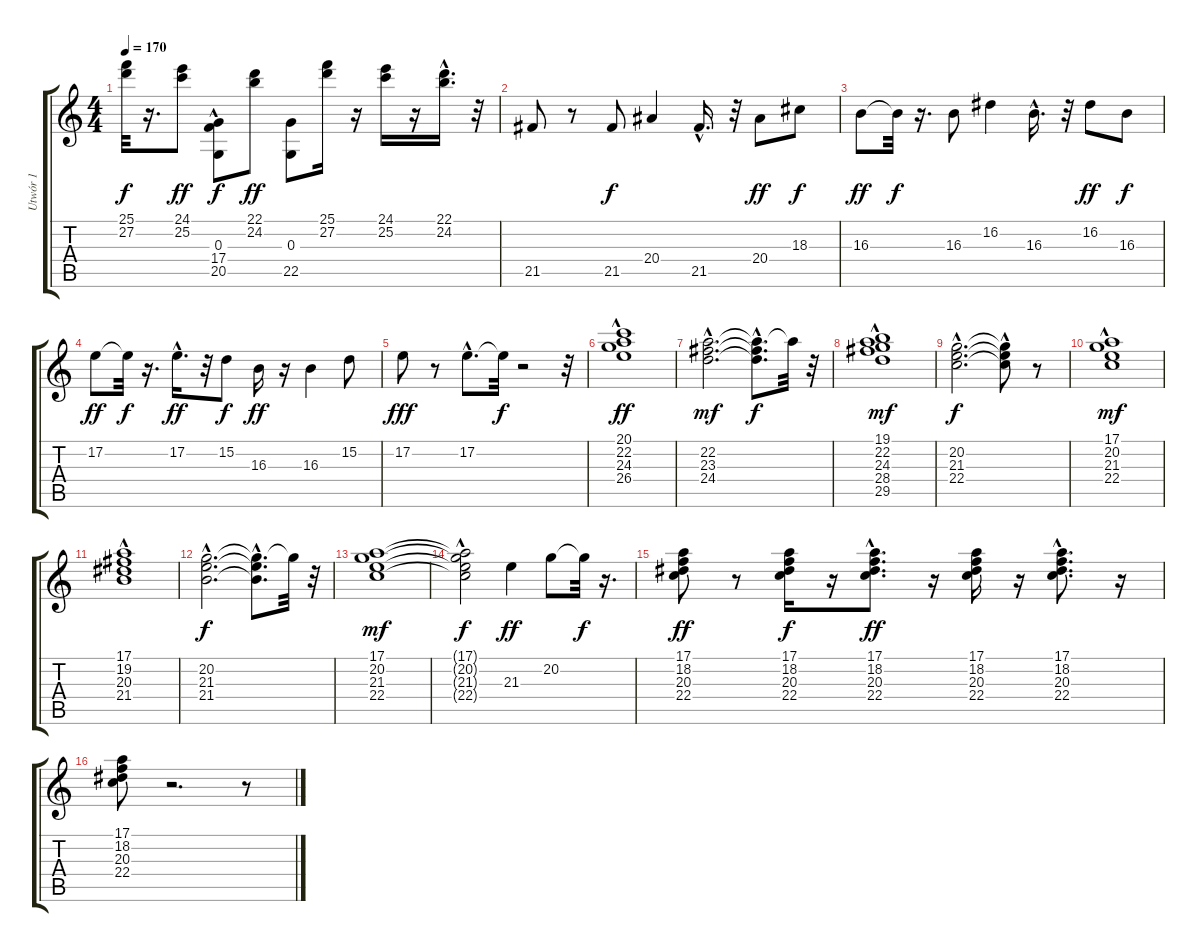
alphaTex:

\track ("Utwór 1" "Utwór 1") {instrument percussiveorgan}
\staff {score tabs}
\tuning (E4 B3 G3 D3 A2 E2) {hide}
\ts (4 4)
\tempo 170
\clef g2
\ks c
(25.1{t} 27.2{t}).32{dy f} r.16{d} (24.1 25.2).8{dy ff} (0.3{hac} 17.4 20.5).8{dy f} (22.1 24.2).8{dy ff} (0.3 22.5).8 (25.1 27.2).16 r.16 (24.1 25.2).16 r.16 (22.1 24.2{hac}).16{d} r.32 |
21.5.8 r.8 21.5.8{dy f} 20.4.4 21.5{hac}.16{d} r.32 20.4.8{dy ff} 18.3.8{dy f} |
16.3.8{dy ff} 16.3{t}.32{dy f} r.16{d} 16.3.8 16.2.4 16.3{hac}.16{d} r.32 16.2.8{dy ff} 16.3.8{dy f} |
17.2.8{dy ff} 17.2{t}.32{dy f} r.16{d} 17.2{hac}.16{d dy ff} r.32 15.2.8{dy f} 16.3.16{dy ff} r.16 16.3.4 15.2.8 |
17.2.8{dy fff} r.8 17.2{hac}.8{d} 17.2{t}.32{dy f} r.2 r.32 |
(20.1 22.2{hac} 24.3{hac} 26.4{hac}).1{dy ff} |
(22.2{hac} 23.3{hac} 24.4{hac}).2{d dy mf} (22.2{hac t} 23.3{t} 24.4{t}).8{d dy f} 22.2{t}.32 r.32 |
(19.1 22.2 24.3{hac} 28.4{hac} 29.5{hac}).1{dy mf} |
(20.2{hac} 21.3{hac} 22.4{hac}).2{d dy f} (20.2{hac t} 21.3{t} 22.4{t}).8 r.8 |
(17.1{hac} 20.2 21.3{hac} 22.4{hac}).1{dy mf} |
(17.1 19.2{hac} 20.3{hac} 21.4{hac}).1 |
(20.2{hac} 21.3{hac} 21.4{hac}).2{d dy f} (20.2{hac t} 21.3{t} 21.4{t}).8{d} 20.2{t}.32 r.32 |
(17.1 20.2 21.3 22.4).1{dy mf} |
(17.1{t} 20.2{t} 21.3{hac t} 22.4{hac t}).2{dy f} 21.3.4{dy ff} 20.2.8 20.2{t}.32{dy f} r.16{d} |
(17.1 18.2 20.3 22.4).8{dy ff} r.8 (17.1 18.2 20.3 22.4).16{dy f} r.16 (17.1{hac} 18.2 20.3 22.4).8{d dy ff} r.16 (17.1 18.2 20.3 22.4).16 r.16 (17.1{hac} 18.2{hac} 20.3{hac} 22.4{hac}).8{d} r.16 |
(17.1 18.2 20.3 22.4).8 r.2{d} r.8
